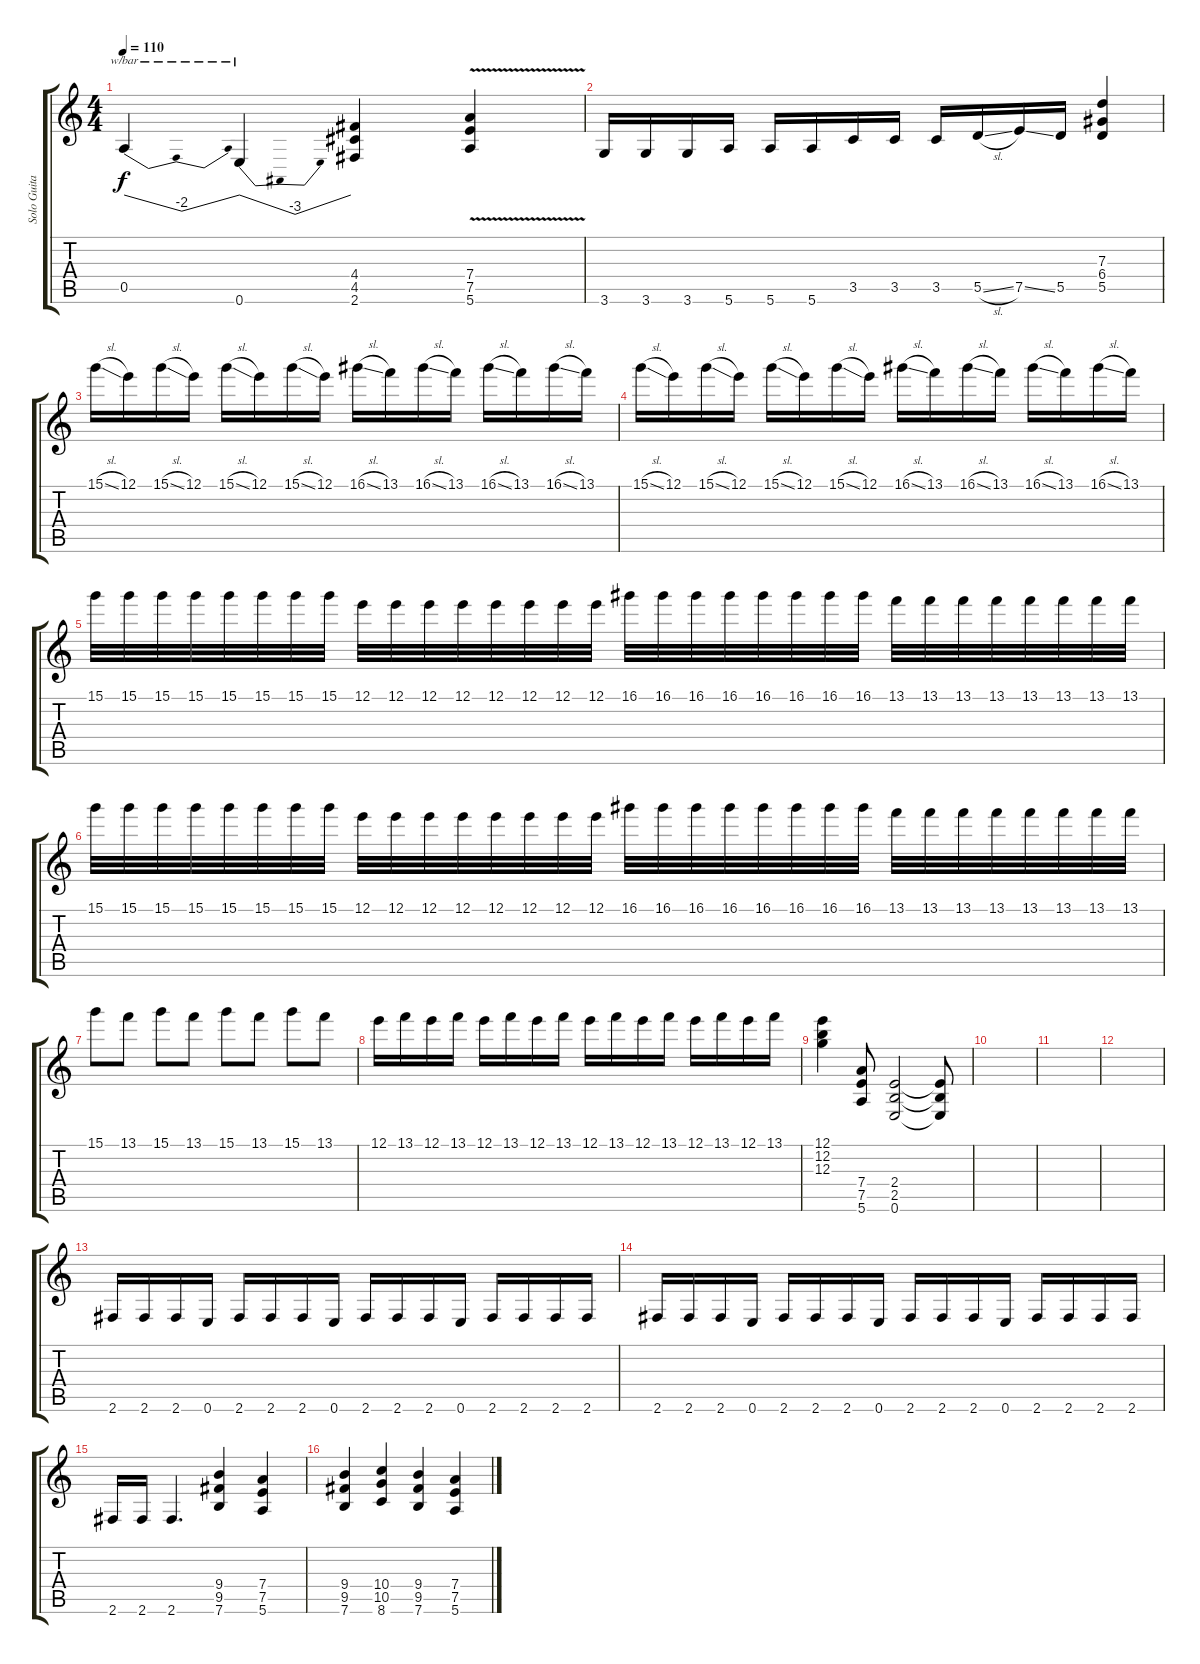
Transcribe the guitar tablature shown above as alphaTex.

\track ("Solo Guitar" "Solo Guita") {instrument overdrivenguitar}
\staff {score tabs}
\tuning (E4 B3 G3 D3 A2 E2) {hide}
\ts (4 4)
\tempo 110
\clef g2
\ks c
0.5.4{tbe (dip default 0 0 30 -8 60 0) dy f} 0.6.4{tbe (dip default 0 0 30 -12 60 0)} (4.4 4.5 2.6).4 (7.4{v} 7.5 5.6).4 |
3.6.16 3.6.16 3.6.16 5.6.16 5.6.16 5.6.16 3.5.16 3.5.16 3.5.16 5.5{sl}.16 7.5{ss}.16 5.5.16 (7.3 6.4 5.5).4 |
15.1{sl}.16 12.1.16 15.1{sl}.16 12.1.16 15.1{sl}.16 12.1.16 15.1{sl}.16 12.1.16 16.1{sl}.16 13.1.16 16.1{sl}.16 13.1.16 16.1{sl}.16 13.1.16 16.1{sl}.16 13.1.16 |
15.1{sl}.16 12.1.16 15.1{sl}.16 12.1.16 15.1{sl}.16 12.1.16 15.1{sl}.16 12.1.16 16.1{sl}.16 13.1.16 16.1{sl}.16 13.1.16 16.1{sl}.16 13.1.16 16.1{sl}.16 13.1.16 |
15.1.32 15.1.32 15.1.32 15.1.32 15.1.32 15.1.32 15.1.32 15.1.32 12.1.32 12.1.32 12.1.32 12.1.32 12.1.32 12.1.32 12.1.32 12.1.32 16.1.32 16.1.32 16.1.32 16.1.32 16.1.32 16.1.32 16.1.32 16.1.32 13.1.32 13.1.32 13.1.32 13.1.32 13.1.32 13.1.32 13.1.32 13.1.32 |
15.1.32 15.1.32 15.1.32 15.1.32 15.1.32 15.1.32 15.1.32 15.1.32 12.1.32 12.1.32 12.1.32 12.1.32 12.1.32 12.1.32 12.1.32 12.1.32 16.1.32 16.1.32 16.1.32 16.1.32 16.1.32 16.1.32 16.1.32 16.1.32 13.1.32 13.1.32 13.1.32 13.1.32 13.1.32 13.1.32 13.1.32 13.1.32 |
15.1.8 13.1.8 15.1.8 13.1.8 15.1.8 13.1.8 15.1.8 13.1.8 |
12.1.16 13.1.16 12.1.16 13.1.16 12.1.16 13.1.16 12.1.16 13.1.16 12.1.16 13.1.16 12.1.16 13.1.16 12.1.16 13.1.16 12.1.16 13.1.16 |
(12.1 12.2 12.3).4 (7.4 7.5 5.6).8 (2.4 2.5 0.6).2 (2.4{t} 2.5{t} 0.6{t}).8 |
|
|
|
2.6.16 2.6.16 2.6.16 0.6.16 2.6.16 2.6.16 2.6.16 0.6.16 2.6.16 2.6.16 2.6.16 0.6.16 2.6.16 2.6.16 2.6.16 2.6.16 |
2.6.16 2.6.16 2.6.16 0.6.16 2.6.16 2.6.16 2.6.16 0.6.16 2.6.16 2.6.16 2.6.16 0.6.16 2.6.16 2.6.16 2.6.16 2.6.16 |
2.6.16 2.6.16 2.6.4{d} (9.4 9.5 7.6).4 (7.4 7.5 5.6).4 |
(9.4 9.5 7.6).4 (10.4 10.5 8.6).4 (9.4 9.5 7.6).4 (7.4 7.5 5.6).4
